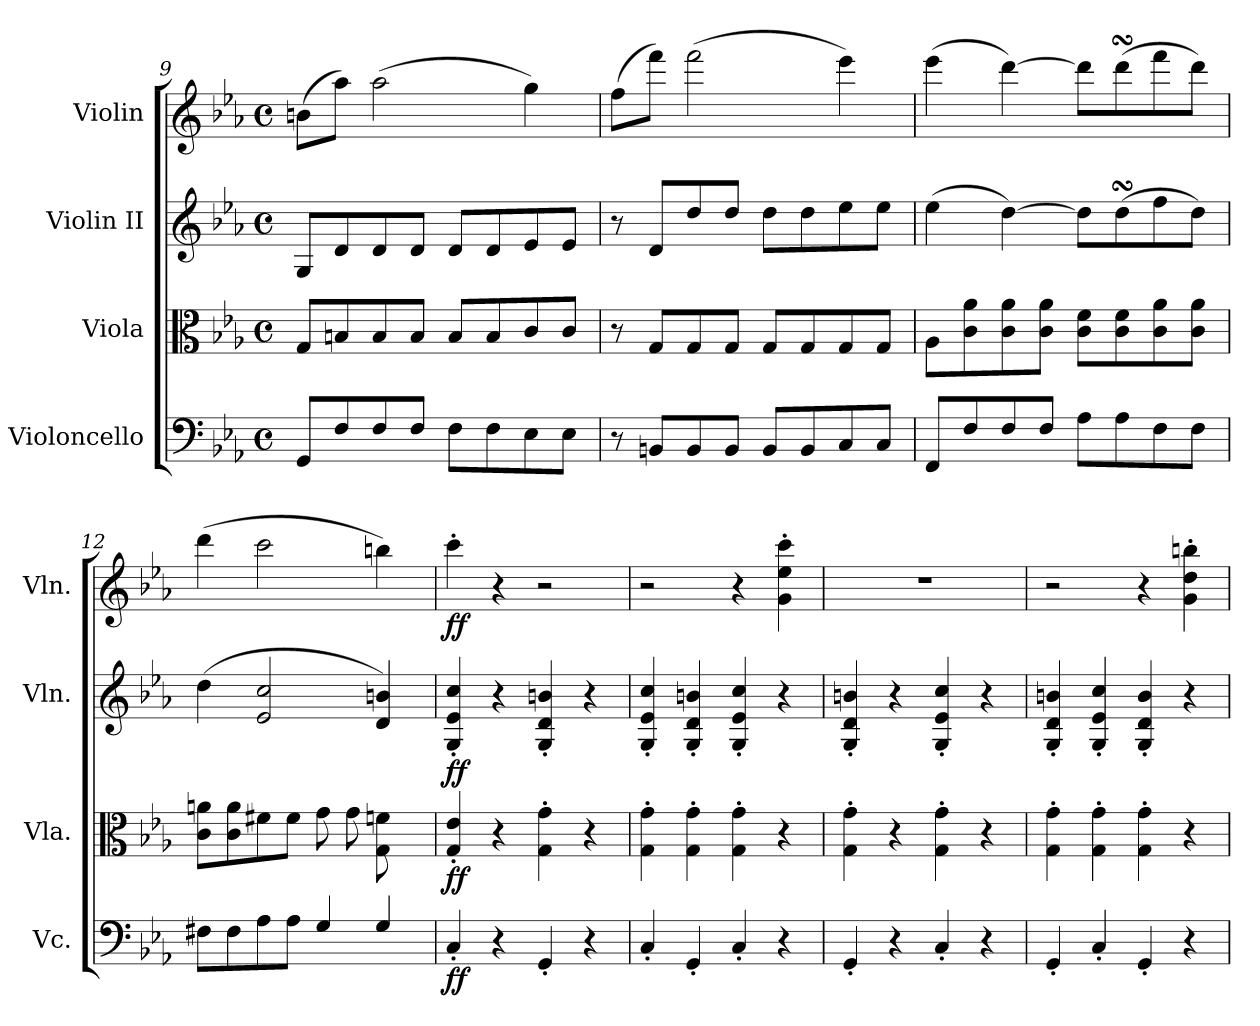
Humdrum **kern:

**kern	**dynam	**kern	**dynam	**kern	**dynam	**kern	**dynam
*part4	*part4	*part3	*part3	*part2	*part2	*part1	*part1
*staff4	*staff4	*staff3	*staff3	*staff2	*staff2	*staff1	*staff1
*I"Violoncello	*	*I"Viola	*	*I"Violin II	*	*I"Violin	*
*I'Vc.	*	*I'Vla.	*	*I'Vln.	*	*I'Vln.	*
*clefF4	*	*clefC3	*	*clefG2	*	*clefG2	*
*k[b-e-a-]	*	*k[b-e-a-]	*	*k[b-e-a-]	*	*k[b-e-a-]	*
*M4/4	*	*M4/4	*	*M4/4	*	*M4/4	*
*met(c)	*	*met(c)	*	*met(c)	*	*met(c)	*
=9	=9	=9	=9	=9	=9	=9	=9
8GG/L	.	8G/L	.	8G/L	.	(>8bn\L	.
8F/	.	8Bn/	.	8d/	.	8aa-\J)	.
8F/	.	8B/	.	8d/	.	(>2aa-\	.
8F/J	.	8B/J	.	8d/J	.	.	.
8F\L	.	8B/L	.	8d/L	.	.	.
8F\	.	8B/	.	8d/	.	.	.
8E-\	.	8c/	.	8e-/	.	4gg\)	.
8E-\J	.	8c/J	.	8e-/J	.	.	.
!!LO:LB:g=z
=10	=10	=10	=10	=10	=10	=10	=10
8r	.	8r	.	8r	.	(>8ff\L	.
8BBn/L	.	8G/L	.	8d/L	.	8fff\J)	.
8BB/	.	8G/	.	8dd/	.	(>2fff\	.
8BB/J	.	8G/J	.	8dd/J	.	.	.
8BB/L	.	8G/L	.	8dd\L	.	.	.
8BB/	.	8G/	.	8dd\	.	.	.
8C/	.	8G/	.	8ee-\	.	4eee-\)	.
8C/J	.	8G/J	.	8ee-\J	.	.	.
=11	=11	=11	=11	=11	=11	=11	=11
!	!LO:DY:b	!	!LO:DY:b	!	!LO:DY:b	!	!LO:DY:b
8FF/L	cresc.	8A-\L	cresc.	(>4ee-\	cresc.	(>4eee-\	cresc.
8F/	.	8c\ 8a-\	.	.	.	.	.
8F/	.	8c\ 8a-\	.	[4dd\)	.	[4ddd\)	.
8F/J	.	8c\ 8a-\J	.	.	.	.	.
8A-\L	.	8c\ 8f\L	.	8dd\L]	.	8ddd\L]	.
8A-\	.	8c\ 8f\	.	(>8ddsSsS\	.	(>8dddsSsS\	.
8F\	.	8c\ 8a-\	.	8ff\	.	8fff\	.
8F\J	.	8c\ 8a-\J	.	8dd\J)	.	8ddd\J)	.
=12	=12	=12	=12	=12	=12	=12	=12
8F#X\L	.	8c\ 8an\L	.	(>4dd\	.	(>4ddd\	.
8F#\	.	8c\ 8a\	.	.	.	.	.
8A-\	.	8f#X\	.	2e-/ 2cc/	.	2ccc\	.
8A-\J	.	8f#\J	.	.	.	.	.
4G/	.	8g\	.	.	.	.	.
.	.	8g\	.	.	.	.	.
4G/	.	8G\ 8fn\	.	4d/ 4bn/)	.	4bbn\)	.
.	.	8ryy	.	.	.	.	.
=13	=13	=13	=13	=13	=13	=13	=13
!	!LO:DY:b	!	!LO:DY:b	!	!LO:DY:b	!	!LO:DY:b
4C'/	ff	4G'/ 4e-'/	ff	4G'/ 4e-'/ 4cc'/	ff	4ccc'\	ff
4r	.	4r	.	4r	.	4r	.
4GG'/	.	4G'\ 4g'\	.	4G'/ 4d'/ 4bn'/	.	2r	.
4r	.	4r	.	4r	.	.	.
=14	=14	=14	=14	=14	=14	=14	=14
4C'/	.	4G'\ 4g'\	.	4G'/ 4e-'/ 4cc'/	.	2r	.
4GG'/	.	4G'\ 4g'\	.	4G'/ 4d'/ 4bn'/	.	.	.
4C'/	.	4G'\ 4g'\	.	4G'/ 4e-'/ 4cc'/	.	4r	.
4r	.	4r	.	4r	.	4g'\ 4ee-'\ 4ccc'\	.
=15	=15	=15	=15	=15	=15	=15	=15
4GG'/	.	4G'\ 4g'\	.	4G'/ 4d'/ 4bn'/	.	1r	.
4r	.	4r	.	4r	.	.	.
4C'/	.	4G'\ 4g'\	.	4G'/ 4e-'/ 4cc'/	.	.	.
4r	.	4r	.	4r	.	.	.
=16	=16	=16	=16	=16	=16	=16	=16
4GG'/	.	4G'\ 4g'\	.	4G'/ 4d'/ 4bn'/	.	2r	.
4C'/	.	4G'\ 4g'\	.	4G'/ 4e-'/ 4cc'/	.	.	.
4GG'/	.	4G'\ 4g'\	.	4G'/ 4d'/ 4b'/	.	4r	.
4r	.	4r	.	4r	.	4g'\ 4dd'\ 4bbn'\	.
=	=	=	=	=	=	=	=
*-	*-	*-	*-	*-	*-	*-	*-
